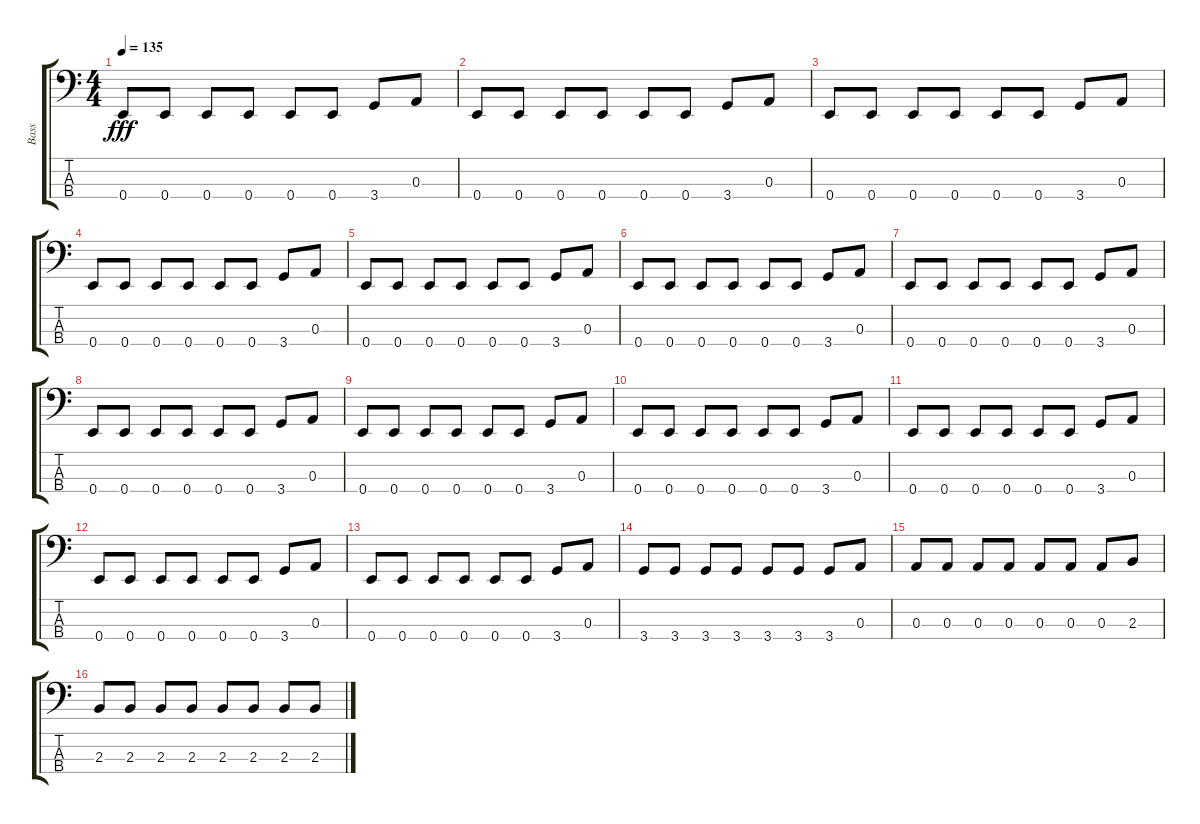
\track ("Bass" "Bass") {instrument electricbassfinger}
\staff {score tabs}
\tuning (G2 D2 A1 E1) {hide}
\ts (4 4)
\tempo 135
\clef f4
\ks c
0.4.8{dy fff} 0.4.8 0.4.8 0.4.8 0.4.8 0.4.8 3.4.8 0.3.8 |
0.4.8 0.4.8 0.4.8 0.4.8 0.4.8 0.4.8 3.4.8 0.3.8 |
0.4.8 0.4.8 0.4.8 0.4.8 0.4.8 0.4.8 3.4.8 0.3.8 |
0.4.8 0.4.8 0.4.8 0.4.8 0.4.8 0.4.8 3.4.8 0.3.8 |
0.4.8 0.4.8 0.4.8 0.4.8 0.4.8 0.4.8 3.4.8 0.3.8 |
0.4.8 0.4.8 0.4.8 0.4.8 0.4.8 0.4.8 3.4.8 0.3.8 |
0.4.8 0.4.8 0.4.8 0.4.8 0.4.8 0.4.8 3.4.8 0.3.8 |
0.4.8 0.4.8 0.4.8 0.4.8 0.4.8 0.4.8 3.4.8 0.3.8 |
0.4.8 0.4.8 0.4.8 0.4.8 0.4.8 0.4.8 3.4.8 0.3.8 |
0.4.8 0.4.8 0.4.8 0.4.8 0.4.8 0.4.8 3.4.8 0.3.8 |
0.4.8 0.4.8 0.4.8 0.4.8 0.4.8 0.4.8 3.4.8 0.3.8 |
0.4.8 0.4.8 0.4.8 0.4.8 0.4.8 0.4.8 3.4.8 0.3.8 |
0.4.8 0.4.8 0.4.8 0.4.8 0.4.8 0.4.8 3.4.8 0.3.8 |
3.4.8 3.4.8 3.4.8 3.4.8 3.4.8 3.4.8 3.4.8 0.3.8 |
0.3.8 0.3.8 0.3.8 0.3.8 0.3.8 0.3.8 0.3.8 2.3.8 |
2.3.8 2.3.8 2.3.8 2.3.8 2.3.8 2.3.8 2.3.8 2.3.8
